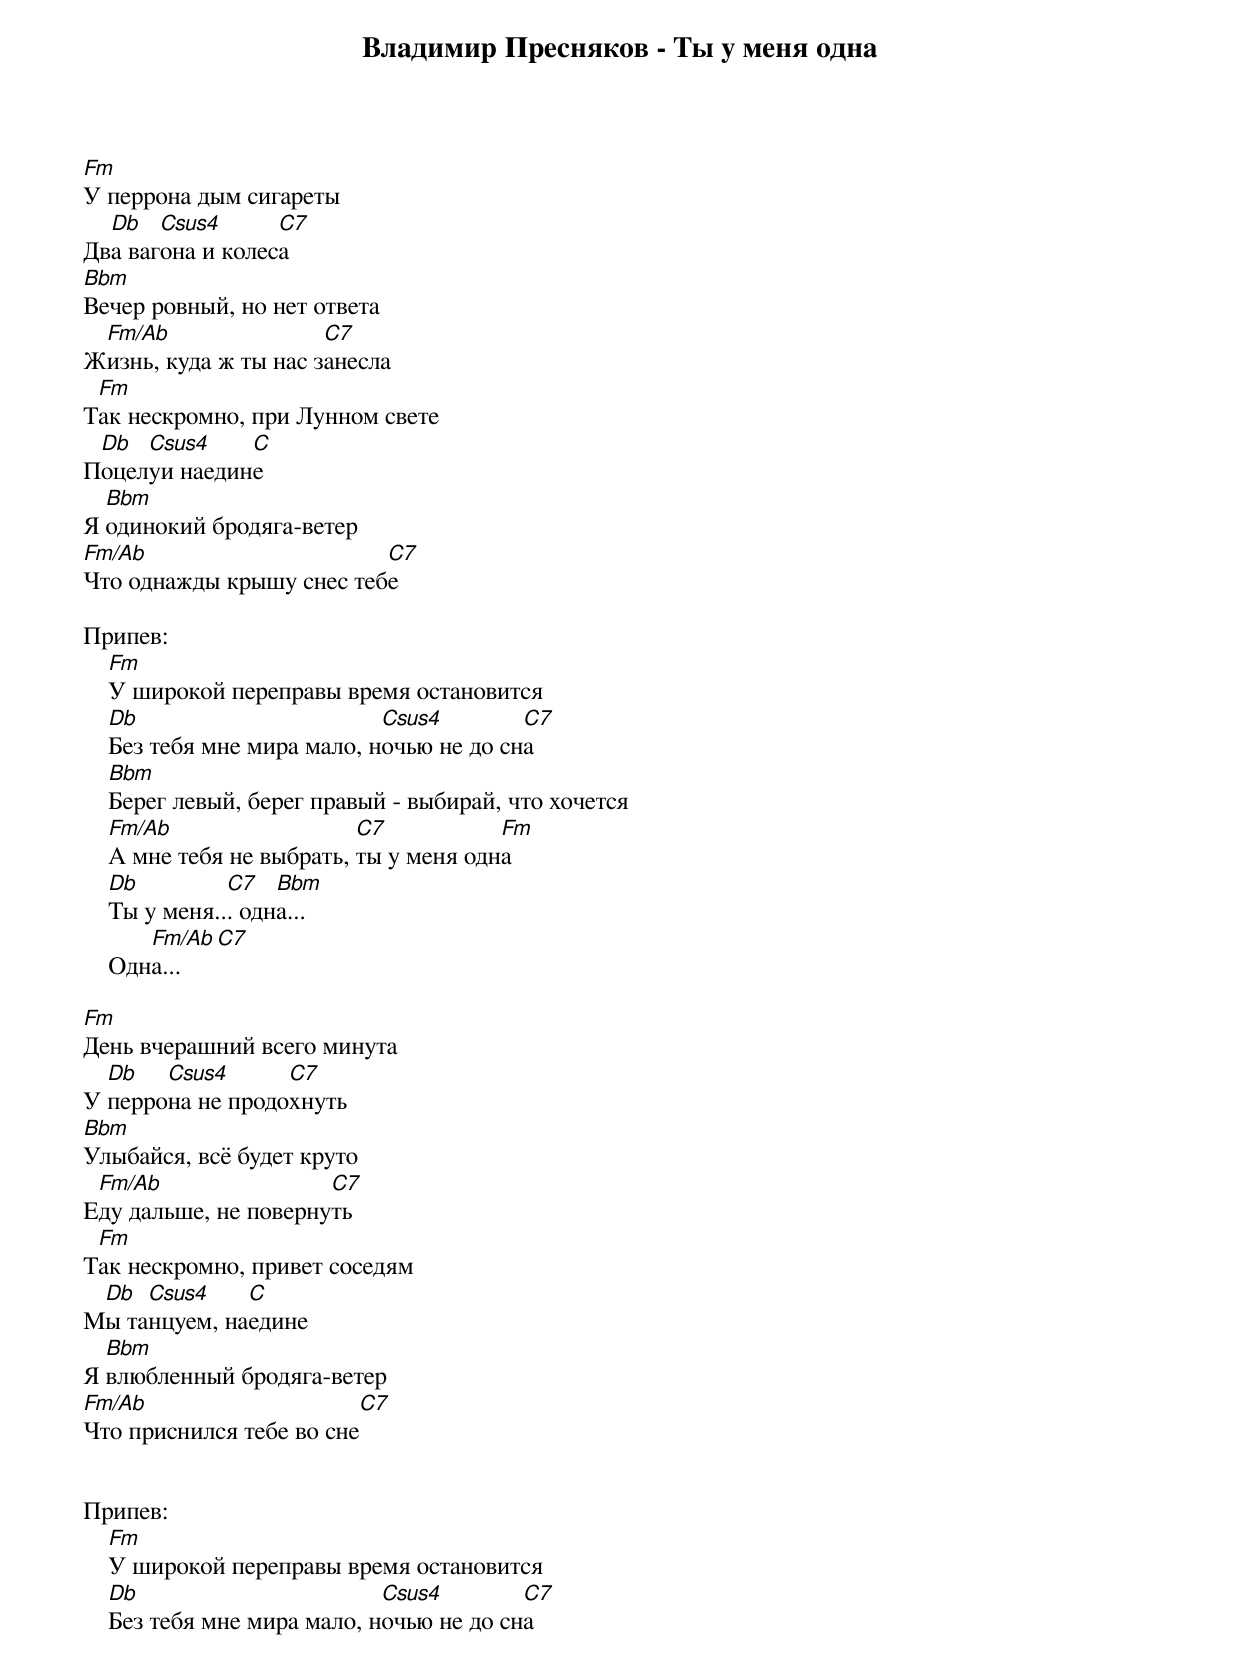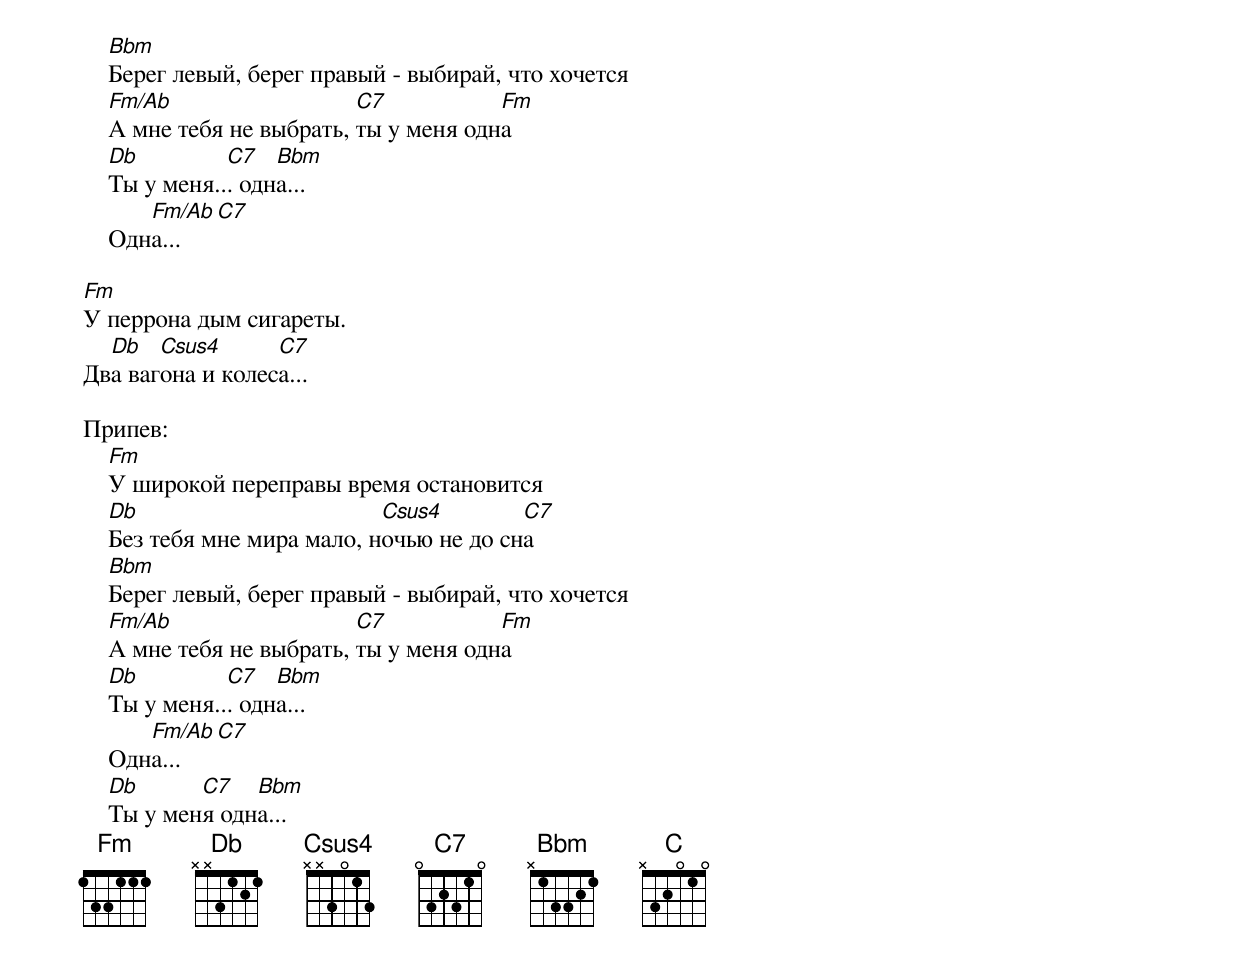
Владимир Пресняков - Ты у меня одна

Fm
У перрона дым сигареты
  Db   Csus4      C7
Два вагона и колеса
Bbm
Вечер ровный, но нет ответа
 Fm/Ab                C7
Жизнь, куда ж ты нас занесла
 Fm
Так нескромно, при Лунном свете
 Db  Csus4    C
Поцелуи наедине
  Bbm
Я одинокий бродяга-ветер
Fm/Ab                     C7
Что однажды крышу снес тебе

Припев:
    Fm
    У широкой переправы время остановится
    Db                       Csus4        C7
    Без тебя мне мира мало, ночью не до сна
    Bbm
    Берег левый, берег правый - выбирай, что хочется
    Fm/Ab                  C7           Fm
    А мне тебя не выбрать, ты у меня одна
    Db         C7   Bbm
    Ты у меня... одна...
       Fm/Ab C7
    Одна...

Fm
День вчерашний всего минута
  Db   Csus4      C7
У перрона не продохнуть
Bbm
Улыбайся, всё будет круто
 Fm/Ab                C7
Еду дальше, не повернуть
 Fm
Так нескромно, привет соседям
 Db  Csus4    C
Мы танцуем, наедине
  Bbm
Я влюбленный бродяга-ветер
Fm/Ab                     C7
Что приснился тебе во сне


Припев:
    Fm
    У широкой переправы время остановится
    Db                       Csus4        C7
    Без тебя мне мира мало, ночью не до сна
    Bbm
    Берег левый, берег правый - выбирай, что хочется
    Fm/Ab                  C7           Fm
    А мне тебя не выбрать, ты у меня одна
    Db         C7   Bbm
    Ты у меня... одна...
       Fm/Ab C7
    Одна...

Fm
У перрона дым сигареты.
  Db   Csus4      C7
Два вагона и колеса...

Припев:
    Fm
    У широкой переправы время остановится
    Db                       Csus4        C7
    Без тебя мне мира мало, ночью не до сна
    Bbm
    Берег левый, берег правый - выбирай, что хочется
    Fm/Ab                  C7           Fm
    А мне тебя не выбрать, ты у меня одна
    Db         C7   Bbm
    Ты у меня... одна...
       Fm/Ab C7
    Одна...
    Db      C7   Bbm
    Ты у меня одна...
